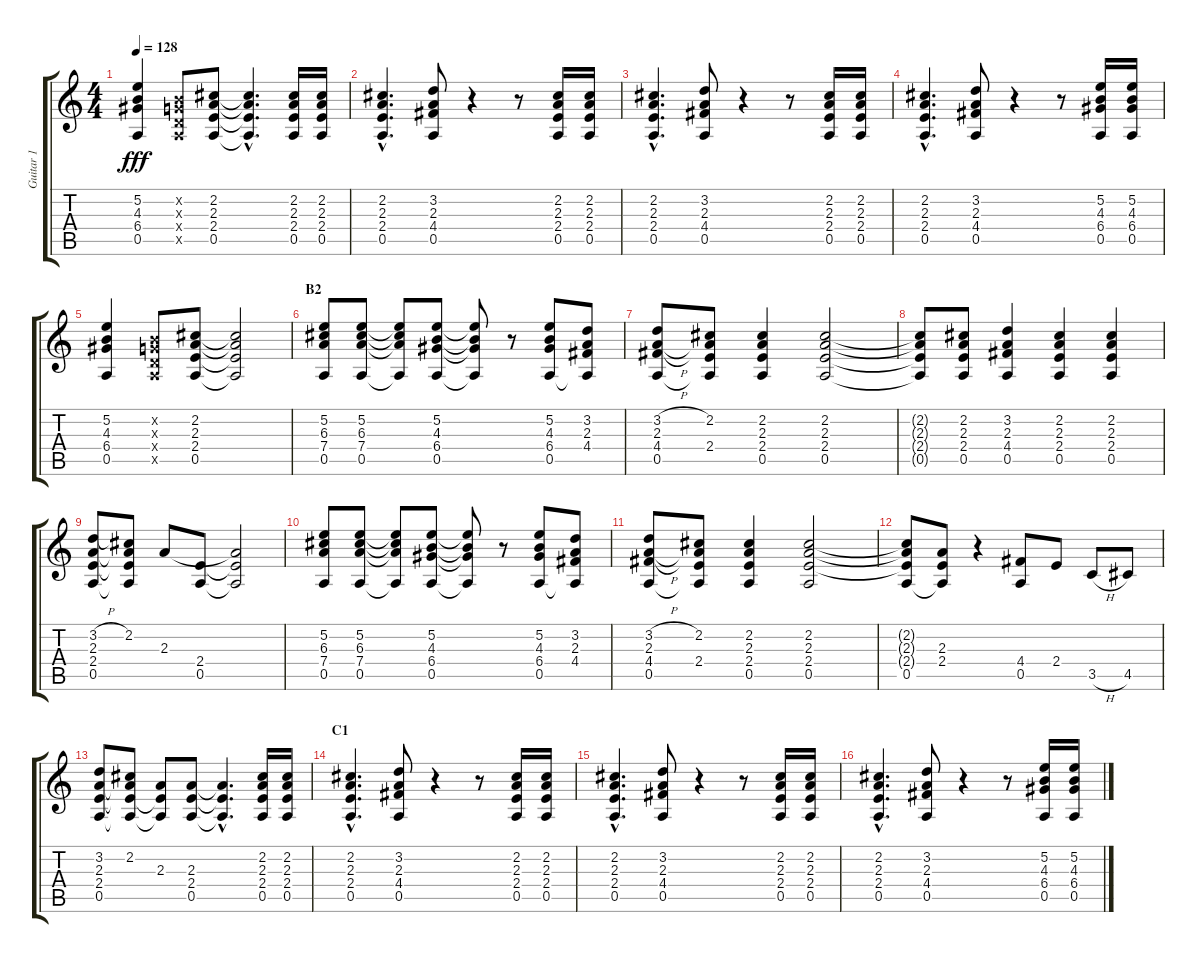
\track ("Guitar 1" "Guitar 1") {instrument distortionguitar}
\staff {score tabs}
\tuning (E4 B3 G3 D3 A2 E2) {hide}
\ts (4 4)
\tempo 128
\clef g2
\ks c
(5.2 4.3 6.4 0.5).4{dy fff} (0.2{x} 0.3{x} 0.4{x} 0.5{x}).8 (2.2 2.3 2.4 0.5).8 (2.2{hac t} 2.3{hac t} 2.4{hac t} 0.5{hac t}).4{d} (2.2 2.3 2.4 0.5).16 (2.2 2.3 2.4 0.5).16 |
(2.2{hac} 2.3{hac} 2.4{hac} 0.5{hac}).4{d} (3.2 2.3 4.4 0.5).8 r.4 r.8 (2.2 2.3 2.4 0.5).16 (2.2 2.3 2.4 0.5).16 |
(2.2{hac} 2.3{hac} 2.4{hac} 0.5{hac}).4{d} (3.2 2.3 4.4 0.5).8 r.4 r.8 (2.2 2.3 2.4 0.5).16 (2.2 2.3 2.4 0.5).16 |
(2.2{hac} 2.3{hac} 2.4{hac} 0.5{hac}).4{d} (3.2 2.3 4.4 0.5).8 r.4 r.8 (5.2 4.3 6.4 0.5).16 (5.2 4.3 6.4 0.5).16 |
(5.2 4.3 6.4 0.5).4 (0.2{x} 0.3{x} 0.4{x} 0.5{x}).8 (2.2 2.3 2.4 0.5).8 (2.2{t} 2.3{t} 2.4{t} 0.5{t}).2 |
\section ("" "B2")
(5.2 6.3 7.4 0.5).8 (5.2 6.3 7.4 0.5).8 (5.2{t} 6.3{t} 7.4{t} 0.5{t}).8 (5.2 4.3 6.4 0.5).8 (5.2{t} 4.3{t} 6.4{t} 0.5{t}).8 r.8 (5.2 4.3 6.4 0.5).8 (3.2 2.3 4.4 0.5{t}).8 |
(3.2{h} 2.3 4.4{h} 0.5).8 (2.2 2.3{t} 2.4 0.5{t}).8 (2.2 2.3 2.4 0.5).4 (2.2 2.3 2.4 0.5).2 |
(2.2{t} 2.3{t} 2.4{t} 0.5{t}).8 (2.2 2.3 2.4 0.5).8 (3.2 2.3 4.4 0.5).4 (2.2 2.3 2.4 0.5).4 (2.2 2.3 2.4 0.5).4 |
(3.2{h} 2.3 2.4 0.5).8 (2.2 2.3{t} 2.4{t} 0.5{t}).8 2.3.8 (2.4 0.5).8 (2.3{t} 2.4{t} 0.5{t}).2 |
(5.2 6.3 7.4 0.5).8 (5.2 6.3 7.4 0.5).8 (5.2{t} 6.3{t} 7.4{t} 0.5{t}).8 (5.2 4.3 6.4 0.5).8 (5.2{t} 4.3{t} 6.4{t} 0.5{t}).8 r.8 (5.2 4.3 6.4 0.5).8 (3.2 2.3 4.4 0.5{t}).8 |
(3.2{h} 2.3 4.4{h} 0.5).8 (2.2 2.3{t} 2.4 0.5{t}).8 (2.2 2.3 2.4 0.5).4 (2.2 2.3 2.4 0.5).2 |
(2.2{t} 2.3{t} 2.4{t} 0.5).8 (2.3 2.4 0.5{t}).8 r.4 (4.4 0.5).8 2.4.8 3.5{h}.8 4.5.8 |
(3.2 2.3 2.4 0.5).8 (2.2 2.3{t} 2.4{t} 0.5{t}).8 (2.3 2.4{t} 0.5{t}).8 (2.3 2.4 0.5).8 (2.3{hac t} 2.4{hac t} 0.5{hac t}).4{d} (2.2 2.3 2.4 0.5).16 (2.2 2.3 2.4 0.5).16 |
\section ("" "C1")
(2.2{hac} 2.3{hac} 2.4{hac} 0.5{hac}).4{d} (3.2 2.3 4.4 0.5).8 r.4 r.8 (2.2 2.3 2.4 0.5).16 (2.2 2.3 2.4 0.5).16 |
(2.2{hac} 2.3{hac} 2.4{hac} 0.5{hac}).4{d} (3.2 2.3 4.4 0.5).8 r.4 r.8 (2.2 2.3 2.4 0.5).16 (2.2 2.3 2.4 0.5).16 |
(2.2{hac} 2.3{hac} 2.4{hac} 0.5{hac}).4{d} (3.2 2.3 4.4 0.5).8 r.4 r.8 (5.2 4.3 6.4 0.5).16 (5.2 4.3 6.4 0.5).16
